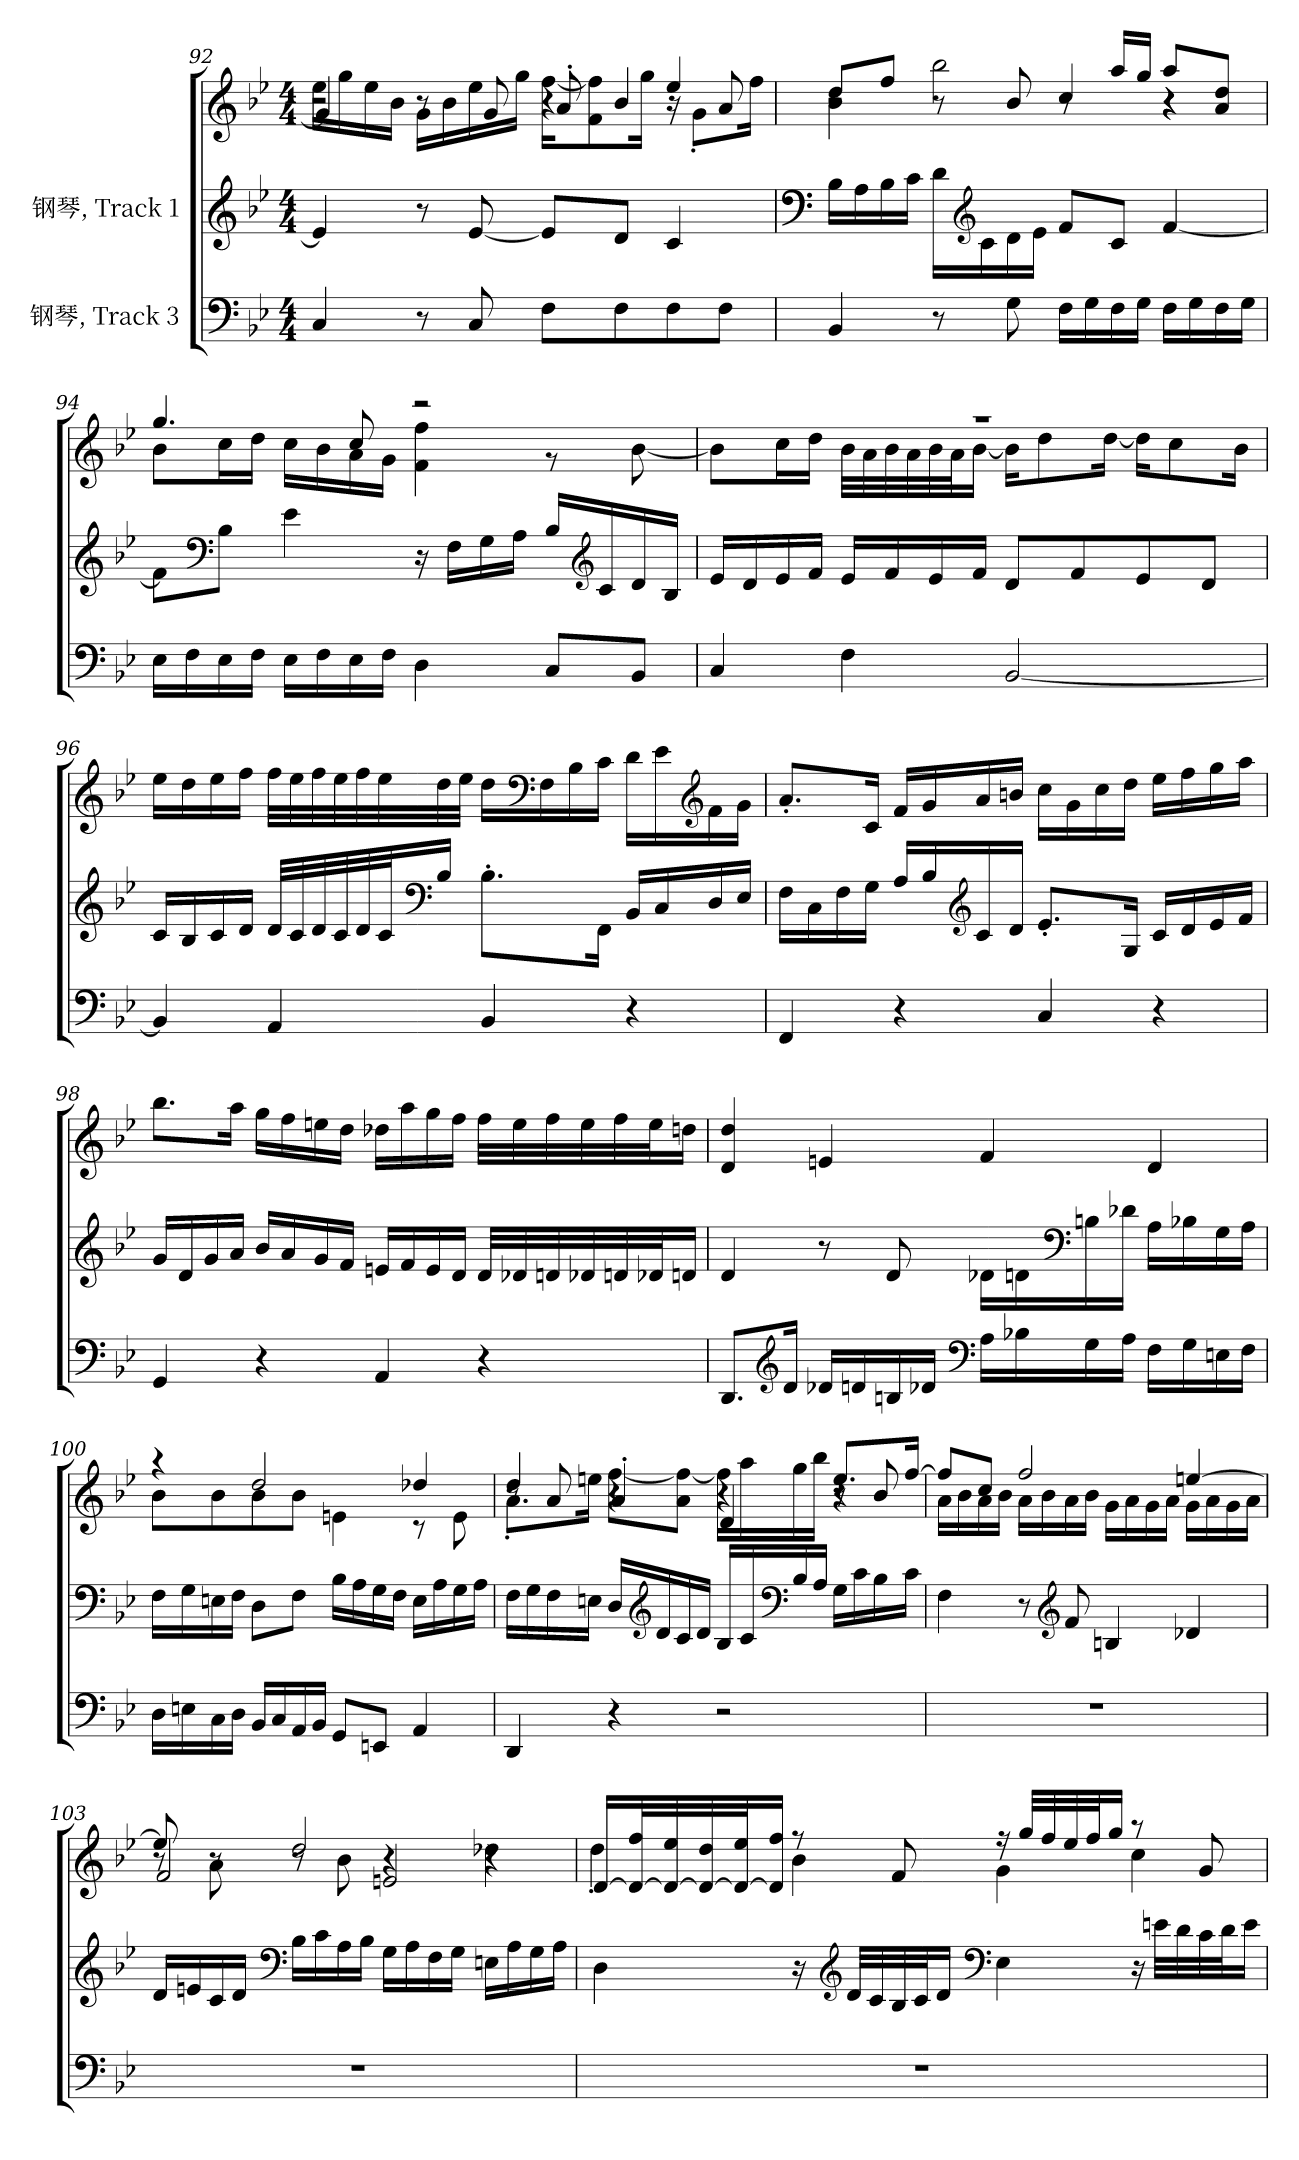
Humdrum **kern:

**kern	**kern	**kern
*part2	*part1	*part1
*staff3	*staff2	*staff1
*I"钢琴, Track 3	*I"钢琴, Track 1	*
*clefF4	*clefG2	*clefG2
*k[b-e-]	*k[b-e-]	*k[b-e-]
*M4/4	*M4/4	*M4/4
=92	=92	=92
*	*	*^
*	*	*	*^
4C/	4e-/]	2r	16ee-\LL	4g/]
.	.	.	16gg\	.
.	.	.	16ee-\	.
.	.	.	16b-\JJ	.
8r	8r	.	16g\LL	8r
.	.	.	16b-\	.
8C/	[8e-/	.	16ee-\	8g/
.	.	.	16gg\JJ	.
8F\L	8e-/L]	4r	[16ff\KL	8a'/
.	.	.	8f\ 8ff\]	.
8F\	8d/J	.	.	4b-/
.	.	.	16gg\Jk	.
8F\	4c/	4ee-/	16r	.
.	.	.	8g'\L	.
8F\J	.	.	.	8a/
.	.	.	16ff\Jk	.
!!LO:LB:g=z	!!	!!
=93	=93	=93	=93	=93
*	*clefF4	*	*	*
4BB-/	16B-\LL	8dd/L	4b-\	2r
.	16A\	.	.	.
.	16B-\	8ff/J	.	.
.	16c\JJ	.	.	.
8r	16d\LL	8r	2bb-\	.
*	*clefG2	*	*	*
.	16c\	.	.	.
8G\	16d\	8b-/	.	.
.	16e-\JJ	.	.	.
16F\LL	8f/L	8r	.	4cc/
16G\	.	.	.	.
16F\	8c/J	16aa/LL	.	.
16G\JJ	.	16gg/JJ	.	.
16F\LL	[4f/	8aa/L	4r	4r
16G\	.	.	.	.
16F\	.	8a/ 8dd/J	.	.
16G\JJ	.	.	.	.
*	*	*	*v	*v
=94	=94	=94	=94
16E-\LL	8f\L]	4.gg/	8b-\L
16F\	.	.	.
*	*clefF4	*	*
16E-\	8B-\J	.	16cc\L
16F\JJ	.	.	16dd\JJ
16E-\LL	4e-\	.	16cc\LL
16F\	.	.	16b-\
16E-\	.	8cc/	16a\
16F\JJ	.	.	16g\JJ
4D\	16r	2r	4f\ 4ff\
.	16F\LL	.	.
.	16G\	.	.
.	16A\JJ	.	.
8C/L	16B-/LL	.	8r
*	*clefG2	*	*
.	16c/	.	.
8BB-/J	16d/	.	[8b-\
.	16B-/JJ	.	.
!!LO:PB:g=z	!!
=95	=95	=95	=95
4C/	16e-/LL	1r	8b-\L]
.	16d/	.	.
.	16e-/	.	16cc\L
.	16f/JJ	.	16dd\JJ
4F\	16e-/LL	.	32b-\LLL
.	.	.	32a\
.	16f/	.	32b-\
.	.	.	32a\
.	16e-/	.	32b-\
.	.	.	32a\J
.	16f/JJ	.	[16b-\JJ
[2BB-/	8d/L	.	16b-\KL]
.	.	.	8dd\
.	8f/	.	.
.	.	.	[16dd\Jk
.	8e-/	.	16dd\KL]
.	.	.	8cc\
.	8d/J	.	.
.	.	.	16b-\Jk
*	*	*v	*v
!!LO:LB:g=z
=96	=96	=96
4BB-/]	16c/LL	16ee-\LL
.	16B-/	16dd\
.	16c/	16ee-\
.	16d/JJ	16ff\JJ
4AA/	32d/LLL	32ff\LLL
.	32c/	32ee-\
.	32d/	32ff\
.	32c/	32ee-\
.	32d/	32ff\
.	32c/J	32ee-\
*	*clefF4	*
.	16B-/JJ	32dd\
.	.	32ee-\JJJ
4BB-/	8.B-'\L	16dd\LL
*	*	*clefF4
.	.	16F\
.	.	16B-\
.	16FF\Jk	16c\JJ
4r	16BB-/LL	16d\LL
.	16C/	16e-\
*	*	*clefG2
.	16D/	16f\
.	16E-/JJ	16g\JJ
!!LO:LB:g=z
=97	=97	=97
4FF/	16F\LL	8.a'/L
.	16C\	.
.	16F\	.
.	16G\JJ	16c/Jk
4r	16A/LL	16f/LL
.	16B-/	16g/
*	*clefG2	*
.	16c/	16a/
.	16d/JJ	16bn/JJ
4C/	8.e-'/L	16cc\LL
.	.	16g\
.	.	16cc\
.	16G/Jk	16dd\JJ
4r	16c/LL	16ee-\LL
.	16d/	16ff\
.	16e-/	16gg\
.	16f/JJ	16aa\JJ
=98	=98	=98
4GG/	16g/LL	8.bb-\L
.	16d/	.
.	16g/	.
.	16a/JJ	16aa\Jk
4r	16b-/LL	16gg\LL
.	16a/	16ff\
.	16g/	16een\
.	16f/JJ	16dd\JJ
4AA/	16en/LL	16dd-X\LL
.	16f/	16aa\
.	16e/	16gg\
.	16d/JJ	16ff\JJ
4r	32d/LLL	32ff\LLL
.	32d-X/	32ee\
.	32dn/	32ff\
.	32d-X/	32ee\
.	32dn/	32ff\
.	32d-X/J	32ee\J
.	16dn/JJ	16ddn\JJ
!!LO:LB:g=z
=99	=99	=99
8.DD/L	4d/	4d/ 4dd/
*clefG2	*	*
16d/Jk	.	.
16d-X/LL	8r	4en/
16dn/	.	.
16Bn/	8d/	.
16d-X/JJ	.	.
*clefF4	*	*
16A\LL	16d-X\LL	4f/
16B-X\	16dn\	.
*	*clefF4	*
16G\	16Bn\	.
16A\JJ	16d-X\JJ	.
16F\LL	16A\LL	4d/
16G\	16B-X\	.
16En\	16G\	.
16F\JJ	16A\JJ	.
=100	=100	=100
*	*	*^
16D\LL	16F\LL	4r	8b-\L
16En\	16G\	.	.
16C\	16En\	.	8b-\
16D\JJ	16F\JJ	.	.
16BB-/LL	8D\L	2dd/	8b-\
16C/	.	.	.
16AA/	8F\J	.	8b-\J
16BB-/JJ	.	.	.
8GG/L	16B-\LL	.	4en\
.	16A\	.	.
8EEn/J	16G\	.	.
.	16F\JJ	.	.
4AA/	16E\LL	4dd-X/	8r
.	16A\	.	.
.	16G\	.	8e\
.	16A\JJ	.	.
!!LO:PB:g=z
=101	=101	=101	=101
*	*	*	*^
4DD/	16F\LL	4dd/	8.a'\L	8r
.	16G\	.	.	.
.	16F\	.	.	8a/
.	16En\JJ	.	16een\Jk	.
4r	16D/LL	4r	[8ff\L	4a'/
*	*clefG2	*	*	*
.	16d/	.	.	.
.	16c/	.	8a\ 8ff\_J	.
.	16d/JJ	.	.	.
2r	16B-/LL	4r	16ff\LL]	4d/
.	16c/	.	16aa\	.
*	*clefF4	*	*	*
.	16B-/	.	16gg\	.
.	16A/JJ	.	16bb-\JJ	.
.	16G\LL	8.ee/L	4r	8r
.	16c\	.	.	.
.	16B-\	.	.	8b-/
.	16c\JJ	[16ff/Jk	.	.
*	*	*	*v	*v
=102	=102	=102	=102
1r	4F\	8ff/L]	16a\LL
.	.	.	16b-\
.	.	8cc/J	16a\
.	.	.	16b-\JJ
.	8r	2ff/	16a\LL
.	.	.	16b-\
*	*clefG2	*	*
.	8f/	.	16a\
.	.	.	16b-\JJ
.	4Bn/	.	16g\LL
.	.	.	16a\
.	.	.	16g\
.	.	.	16a\JJ
.	4d-X/	[4een/	16g\LL
.	.	.	16a\
.	.	.	16g\
.	.	.	16a\JJ
!!LO:LB:g=z
=103	=103	=103	=103
*	*	*	*^
1r	16d/LL	8ee/]	8r	2f/
.	16en/	.	.	.
.	16c/	8r	8a\	.
.	16d/JJ	.	.	.
*	*clefF4	*	*	*
.	16B-\LL	2dd/	8r	.
.	16c\	.	.	.
.	16A\	.	8b-\	.
.	16B-\JJ	.	.	.
.	16G\LL	.	4r	2en/
.	16A\	.	.	.
.	16F\	.	.	.
.	16G\JJ	.	.	.
.	16En\LL	4r	4dd-X\	.
.	16A\	.	.	.
.	16G\	.	.	.
.	16A\JJ	.	.	.
*	*	*	*v	*v
!!LO:LB:g=z
=104	=104	=104	=104
1r	4D\	[16d/LL	4dd'\
.	.	32d/_ 32ff/L	.
.	.	32d/_ 32ee-/	.
.	.	32d/_ 32dd/	.
.	.	32d/_ 32ee-/J	.
.	.	16d/] 16ff/JJ	.
.	16r	8r	4b-\
*	*clefG2	*	*
.	32d/LLL	.	.
.	32c/	.	.
.	32B-/	8f/	.
.	32c/J	.	.
.	16d/JJ	.	.
*	*clefF4	*	*
.	4E-\	16r	4g\
.	.	32gg/LLL	.
.	.	32ff/	.
.	.	32ee-/	.
.	.	32ff/J	.
.	.	16gg/JJ	.
.	16r	8r	4cc\
.	32en\LLL	.	.
.	32d\	.	.
.	32c\	8g/	.
.	32d\J	.	.
.	16e\JJ	.	.
*	*	*v	*v
=	=	=
*-	*-	*-
